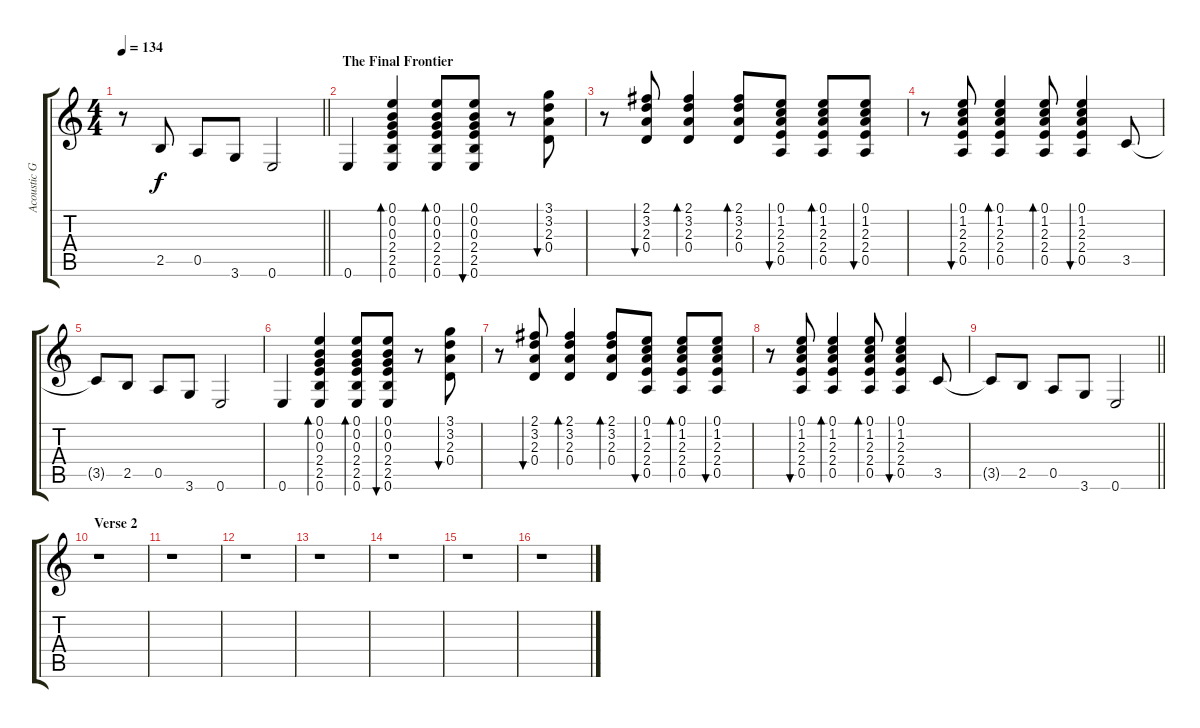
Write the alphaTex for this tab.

\track ("Acoustic Guitar" "Acoustic G") {instrument acousticguitarsteel}
\staff {score tabs}
\tuning (E4 B3 G3 D3 A2 E2) {hide}
\ts (4 4)
\tempo 134
\clef g2
\barLineRight lightlight
\ks c
r.8{dy f} 2.5.8 0.5.8 3.6.8 0.6.2 |
\section ("" "The Final Frontier")
0.6.4 (0.1 0.2 0.3 2.4 2.5 0.6).4{bd 30} (0.1 0.2 0.3 2.4 2.5 0.6).8{bd 30} (0.1 0.2 0.3 2.4 2.5 0.6).8{bu 60} r.8 (3.1 3.2 2.3 0.4).8{bu 60} |
r.8 (2.1 3.2 2.3 0.4).8{bu 30} (2.1 3.2 2.3 0.4).4{bd 60} (2.1 3.2 2.3 0.4).8{bd 60} (0.1 1.2 2.3 2.4 0.5).8{bu 60} (0.1 1.2 2.3 2.4 0.5).8{bd 60} (0.1 1.2 2.3 2.4 0.5).8{bu 60} |
r.8 (0.1 1.2 2.3 2.4 0.5).8{bu 30} (0.1 1.2 2.3 2.4 0.5).4{bd 30} (0.1 1.2 2.3 2.4 0.5).8{bd 30} (0.1 1.2 2.3 2.4 0.5).4{bu 30} 3.5.8 |
3.5{t}.8 2.5.8 0.5.8 3.6.8 0.6.2 |
0.6.4 (0.1 0.2 0.3 2.4 2.5 0.6).4{bd 30} (0.1 0.2 0.3 2.4 2.5 0.6).8{bd 30} (0.1 0.2 0.3 2.4 2.5 0.6).8{bu 60} r.8 (3.1 3.2 2.3 0.4).8{bu 60} |
r.8 (2.1 3.2 2.3 0.4).8{bu 30} (2.1 3.2 2.3 0.4).4{bd 60} (2.1 3.2 2.3 0.4).8{bd 60} (0.1 1.2 2.3 2.4 0.5).8{bu 60} (0.1 1.2 2.3 2.4 0.5).8{bd 60} (0.1 1.2 2.3 2.4 0.5).8{bu 60} |
r.8 (0.1 1.2 2.3 2.4 0.5).8{bu 30} (0.1 1.2 2.3 2.4 0.5).4{bd 30} (0.1 1.2 2.3 2.4 0.5).8{bd 30} (0.1 1.2 2.3 2.4 0.5).4{bu 30} 3.5.8 |
\barLineRight lightlight
3.5{t}.8 2.5.8 0.5.8 3.6.8 0.6.2 |
\section ("" "Verse 2")
r.1 |
r.1 |
r.1 |
r.1 |
r.1 |
r.1 |
r.1
